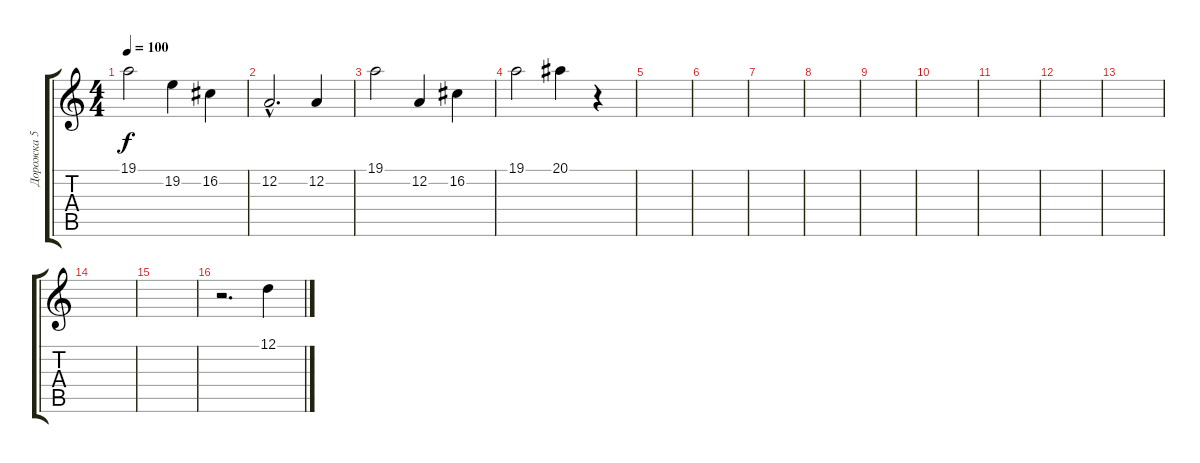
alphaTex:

\track ("Дорожка 5" "Дорожка 5") {instrument pad6metallic}
\staff {score tabs}
\tuning (D4 A3 F3 C3 G2 C2) {hide}
\ts (4 4)
\tempo 100
\clef g2
\ks c
19.1.2{dy f} 19.2.4 16.2.4 |
12.2{hac}.2{d} 12.2.4 |
19.1.2 12.2.4 16.2.4 |
19.1.2 20.1.4 r.4 |
|
|
|
|
|
|
|
|
|
|
|
r.2{d} 12.1.4
